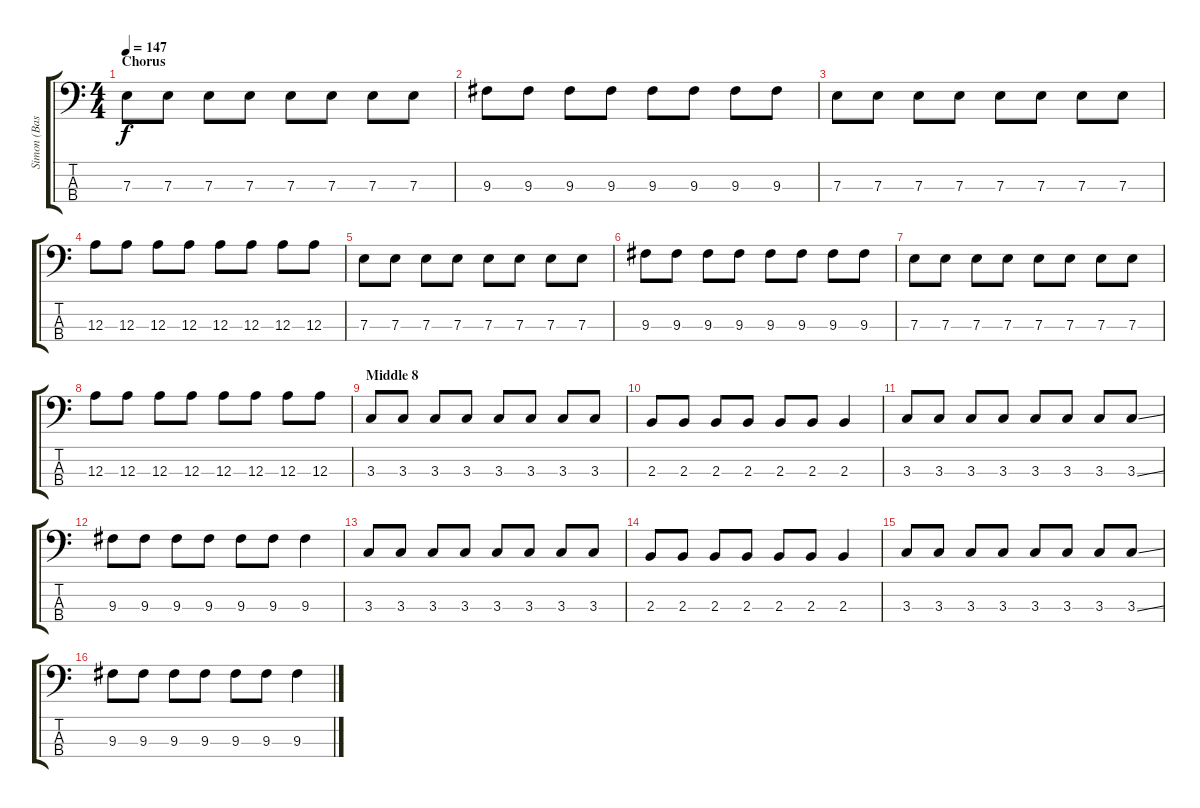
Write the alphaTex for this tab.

\track ("Simon (Bass)" "Simon (Bas") {instrument electricbasspick}
\staff {score tabs}
\tuning (G2 D2 A1 E1) {hide}
\ts (4 4)
\section ("" "Chorus")
\tempo 147
\clef f4
\ks c
7.3.8{dy f} 7.3.8 7.3.8 7.3.8 7.3.8 7.3.8 7.3.8 7.3.8 |
9.3.8 9.3.8 9.3.8 9.3.8 9.3.8 9.3.8 9.3.8 9.3.8 |
7.3.8 7.3.8 7.3.8 7.3.8 7.3.8 7.3.8 7.3.8 7.3.8 |
12.3.8 12.3.8 12.3.8 12.3.8 12.3.8 12.3.8 12.3.8 12.3.8 |
7.3.8 7.3.8 7.3.8 7.3.8 7.3.8 7.3.8 7.3.8 7.3.8 |
9.3.8 9.3.8 9.3.8 9.3.8 9.3.8 9.3.8 9.3.8 9.3.8 |
7.3.8 7.3.8 7.3.8 7.3.8 7.3.8 7.3.8 7.3.8 7.3.8 |
12.3.8 12.3.8 12.3.8 12.3.8 12.3.8 12.3.8 12.3.8 12.3.8 |
\section ("" "Middle 8")
3.3.8 3.3.8 3.3.8 3.3.8 3.3.8 3.3.8 3.3.8 3.3.8 |
2.3.8 2.3.8 2.3.8 2.3.8 2.3.8 2.3.8 2.3.4 |
3.3.8 3.3.8 3.3.8 3.3.8 3.3.8 3.3.8 3.3.8 3.3{ss}.8 |
9.3.8 9.3.8 9.3.8 9.3.8 9.3.8 9.3.8 9.3.4 |
3.3.8 3.3.8 3.3.8 3.3.8 3.3.8 3.3.8 3.3.8 3.3.8 |
2.3.8 2.3.8 2.3.8 2.3.8 2.3.8 2.3.8 2.3.4 |
3.3.8 3.3.8 3.3.8 3.3.8 3.3.8 3.3.8 3.3.8 3.3{ss}.8 |
9.3.8 9.3.8 9.3.8 9.3.8 9.3.8 9.3.8 9.3.4
